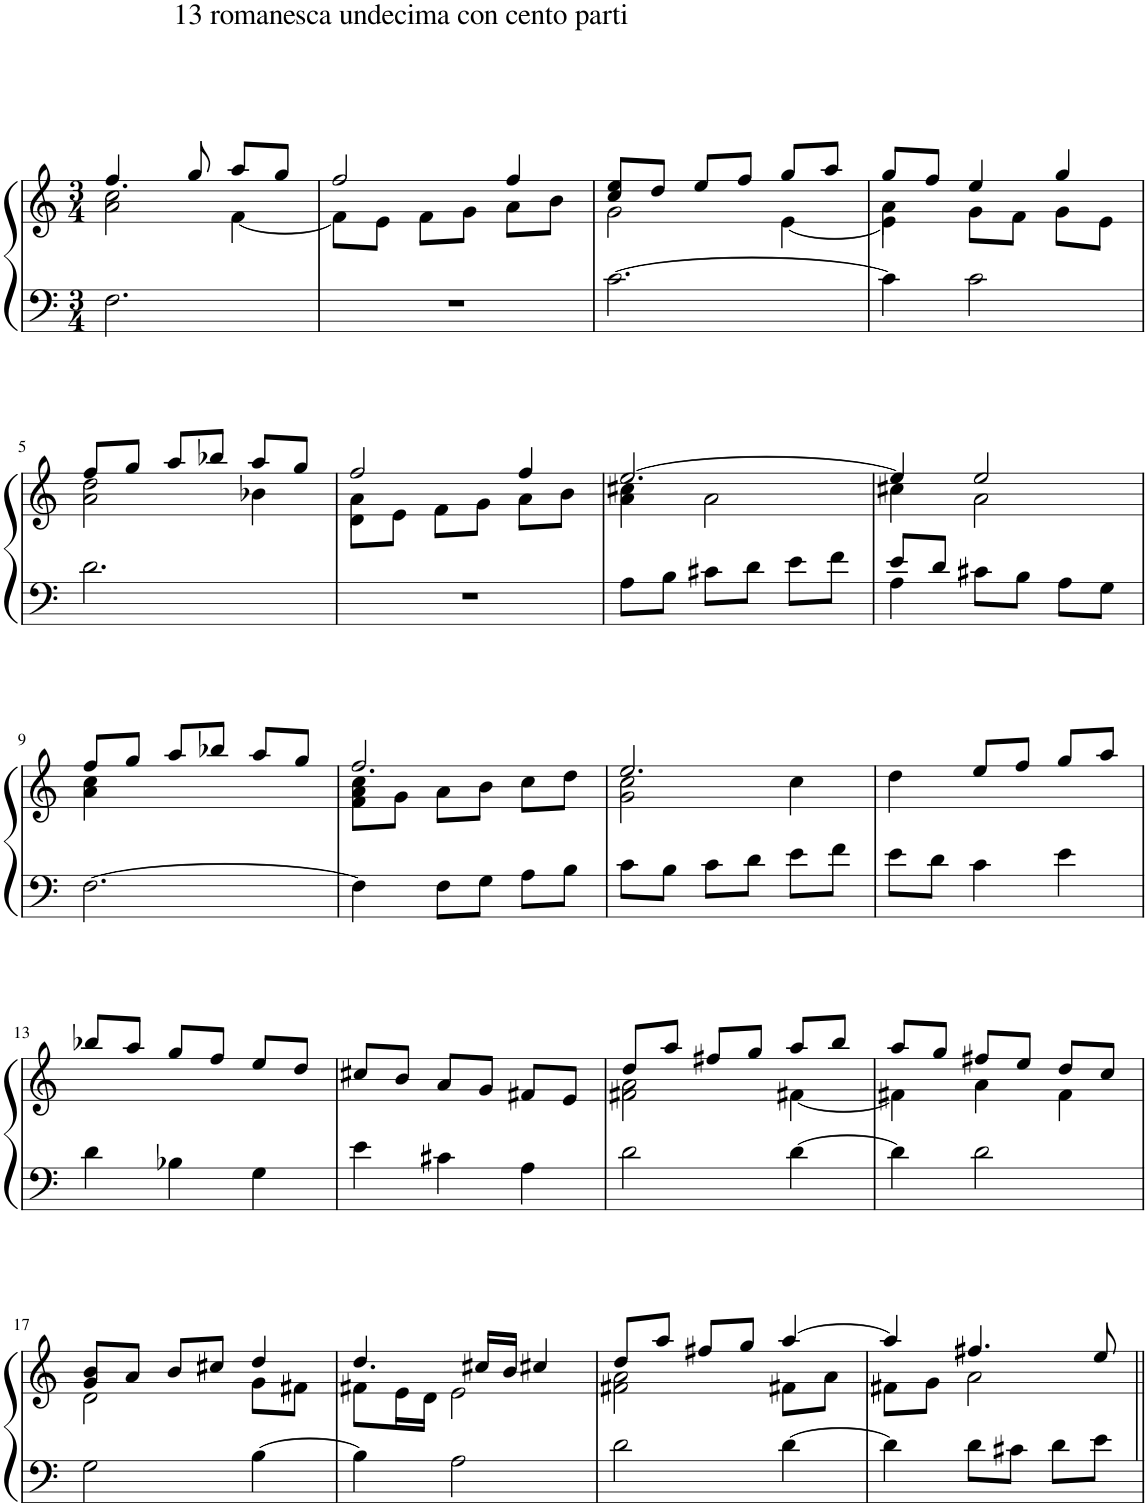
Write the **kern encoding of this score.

**kern	**kern
*part1	*part1
*staff2	*staff1
*I"Piano	*
*I'Pno.	*
*clefF4	*clefG2
*k[]	*k[]
*M3/4	*M3/4
=1	=1
*	*^
2.F\	4.ff/	2a\ 2cc\
.	8gg/	.
.	8aa/L	[4f\
.	8gg/J	.
=2	=2	=2
2.r	2ff/	8f\L]
.	.	8e\J
.	.	8f\L
.	.	8g\J
.	4ff/	8a\L
.	.	8b\J
=3	=3	=3
[2.c\	8cc/ 8ee/L	2g\
.	8dd/J	.
.	8ee/L	.
.	8ff/J	.
.	8gg/L	[4e\
.	8aa/J	.
=4	=4	=4
*	*	*^
4c\]	8gg/L	4e\]	4a\
.	8ff/J	.	.
2c\	4ee/	8g\L	2ryy
.	.	8f\J	.
.	4gg/	8g\L	.
.	.	8e\J	.
*	*	*v	*v
!!LO:LB:g=z
=5	=5	=5
2.d\	8ff/L	2a\ 2dd\
.	8gg/J	.
.	8aa/L	.
.	8bb-X/J	.
.	8aa/L	4b-X\
.	8gg/J	.
=6	=6	=6
*	*	*^
2.r	2ff/	4a\	8d\L
.	.	.	8e\J
.	.	8f\L	2ryy
.	.	8g\J	.
.	4ff/	8a\L	.
.	.	8b\J	.
*	*	*v	*v
=7	=7	=7
8A\L	[2.ee/	4a\ 4cc#X\
8B\J	.	.
8c#X\L	.	2a\
8d\J	.	.
8e\L	.	.
8f\J	.	.
=8	=8	=8
*^	*	*
8e/L	4A\	4ee/]	4cc#X\
8d/J	.	.	.
8c#X\L	2ryy	2ee/	2a\
8B\J	.	.	.
8A\L	.	.	.
8G\J	.	.	.
*v	*v	*	*
!!LO:LB:g=z	!!
=9	=9	=9
[2.F\	8ff/L	4a\ 4cc\
.	8gg/J	.
.	8aa/L	2ryy
.	8bb-X/J	.
.	8aa/L	.
.	8gg/J	.
=10	=10	=10
4F\]	2.ff/	8f\ 8a\ 8cc\L
.	.	8g\J
8F\L	.	8a\L
8G\J	.	8b\J
8A\L	.	8cc\L
8B\J	.	8dd\J
=11	=11	=11
8c\L	2.ee/	2g\ 2cc\
8B\J	.	.
8c\L	.	.
8d\J	.	.
8e\L	.	4cc\
8f\J	.	.
*	*v	*v
=12	=12
8e\L	4dd\
8d\J	.
4c\	8ee/L
.	8ff/J
4e\	8gg/L
.	8aa/J
!!LO:LB:g=z
=13	=13
4d\	8bb-X/L
.	8aa/J
4B-X\	8gg/L
.	8ff/J
4G\	8ee/L
.	8dd/J
=14	=14
4e\	8cc#X/L
.	8b/J
4c#X\	8a/L
.	8g/J
4A\	8f#X/L
.	8e/J
=15	=15
*	*^
2d\	8dd/L	2f#X\ 2a\
.	8aa/J	.
.	8ff#X/L	.
.	8gg/J	.
[4d\	8aa/L	[4f#X\
.	8bb/J	.
=16	=16	=16
4d\]	8aa/L	4f#X\]
.	8gg/J	.
2d\	8ff#X/L	4a\
.	8ee/J	.
.	8dd/L	4f#\
.	8cc/J	.
!!LO:LB:g=z	!!
=17	=17	=17
2G\	8g/ 8b/L	2d\
.	8a/J	.
.	8b/L	.
.	8cc#X/J	.
[4B\	4dd/	8g\L
.	.	8f#X\J
=18	=18	=18
4B\]	4.dd/	8f#X\L
.	.	16e\L
.	.	16d\JJ
2A\	.	2e\
.	16cc#X/LL	.
.	16b/JJ	.
.	4cc#X/	.
=19	=19	=19
2d\	8dd/L	2f#X\ 2a\
.	8aa/J	.
.	8ff#X/L	.
.	8gg/J	.
[4d\	[4aa/	8f#X\L
.	.	8a\J
=20	=20	=20
4d\]	4aa/]	8f#X\L
.	.	8g\J
8d\L	4.ff#X/	2a\
8c#X\J	.	.
8d\L	.	.
8e\J	8ee/	.
*	*v	*v
=||	=||
*-	*-
